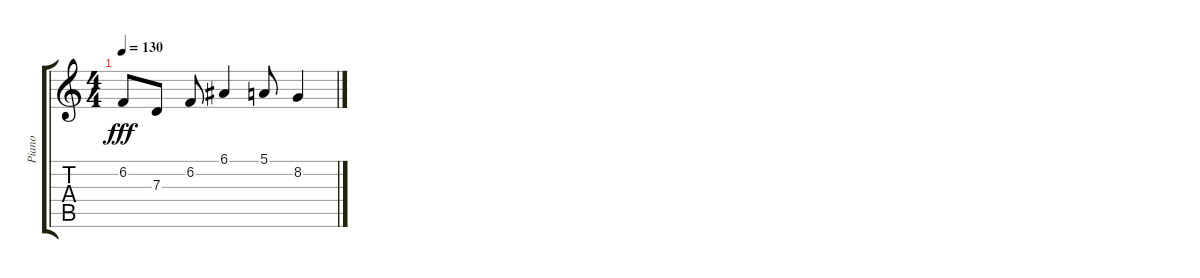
\track ("Piano" "Piano") {instrument acousticgrandpiano}
\staff {score tabs}
\tuning (E4 B3 G3 D3 A2 D2) {hide}
\ts (4 4)
\tempo 130
\clef g2
\ks c
6.2.8{dy fff} 7.3.8 6.2.8 6.1.4 5.1.8 8.2.4
